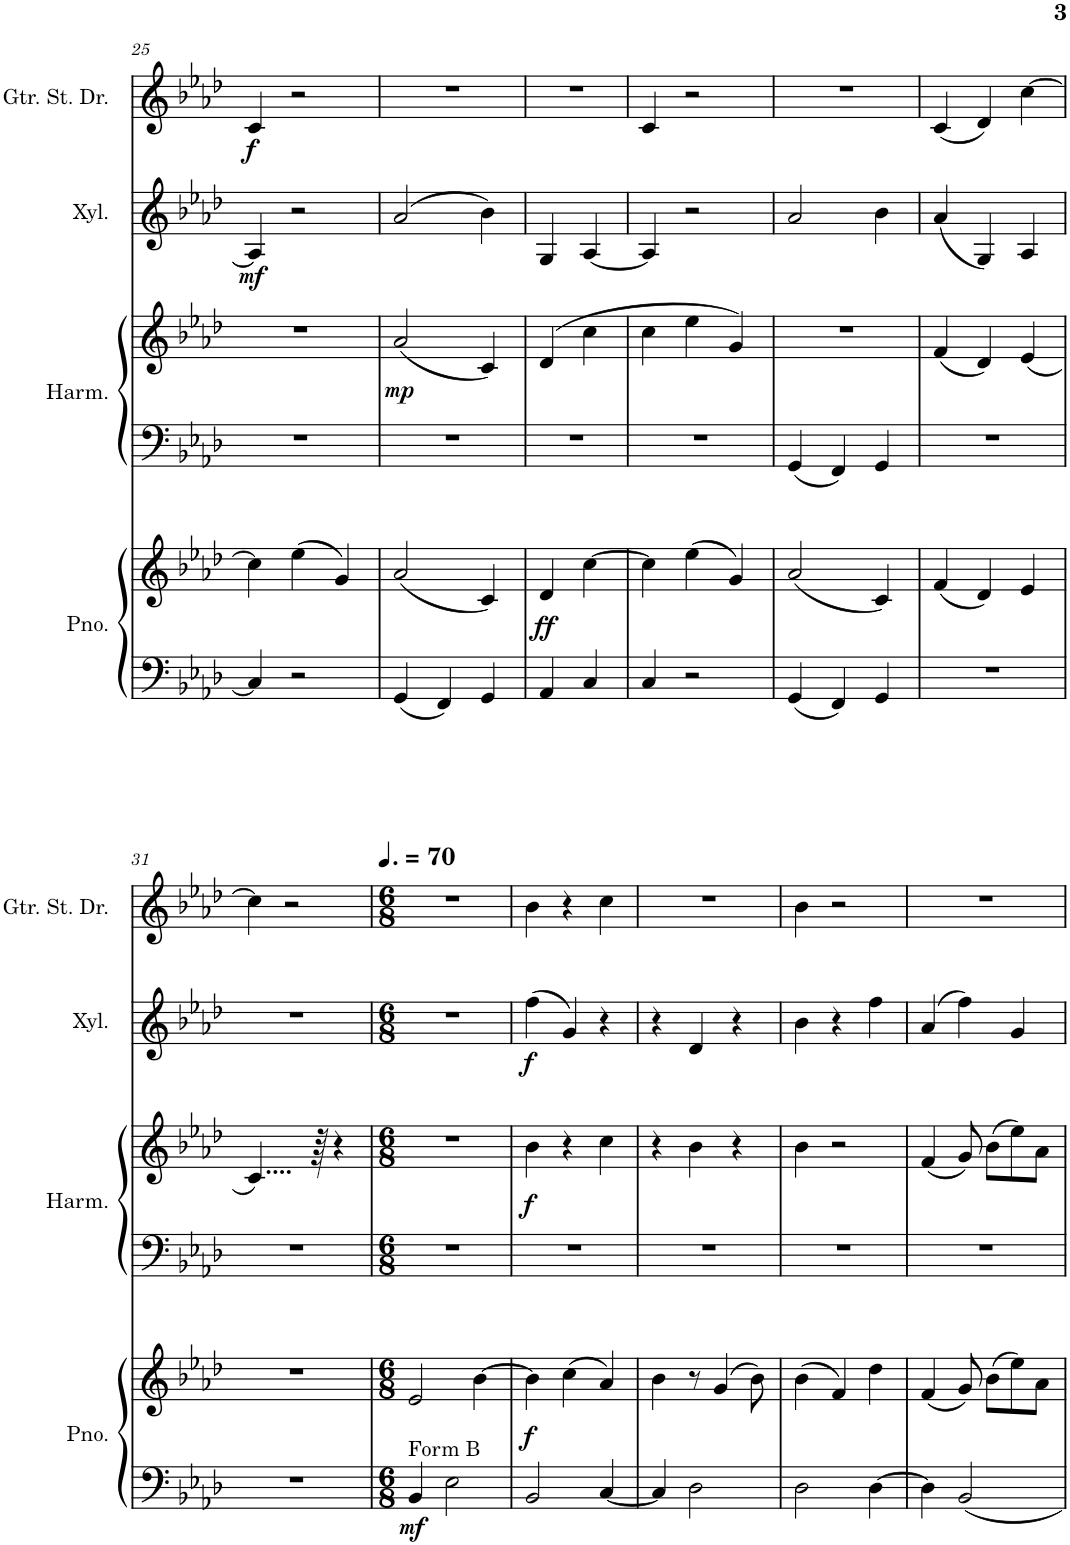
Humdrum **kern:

**kern	**kern	**dynam	**kern	**kern	**dynam	**kern	**dynam	**kern	**dynam
*part4	*part4	*part4	*part3	*part3	*part3	*part2	*part2	*part1	*part1
*staff6	*staff5	*staff5/6	*staff4	*staff3	*staff3/4	*staff2	*staff2	*staff1	*staff1
*I"Piano	*	*	*I"Harmonium	*	*	*I"Xylophone	*	*I"Guitar Steel Drums	*
*I'Pno.	*	*	*I'Harm.	*	*	*I'Xyl.	*	*I'Gtr. St. Dr.	*
!!LO:PB:g=z
*clefF4	*clefG2	*	*clefF4	*clefG2	*	*clefG2	*	*clefG2	*
*	*	*	*	*	*	*Trd-7c-12	*	*	*
*k[b-e-a-d-]	*k[b-e-a-d-]	*	*k[b-e-a-d-]	*k[b-e-a-d-]	*	*k[b-e-a-d-]	*	*k[b-e-a-d-]	*
*M3/4	*M3/4	*	*M3/4	*M3/4	*	*M3/4	*	*M3/4	*
=25	=25	=25	=25	=25	=25	=25	=25	=25	=25
!	!	!	!	!	!	!	!LO:DY:b	!	!LO:DY:b
4C/]	4cc\]	.	2.r	2.r	.	4A-/]	mf	4c/	f
2r	(4ee-\	.	.	.	.	2r	.	2r	.
.	4g/)	.	.	.	.	.	.	.	.
=26	=26	=26	=26	=26	=26	=26	=26	=26	=26
!	!	!	!	!	!LO:DY:b	!	!	!	!
4GG/	(2a-/	.	2.r	(2a-/	mp	(2a-/	.	2.r	.
4FF/	.	.	.	.	.	.	.	.	.
4GG/	4c/)	.	.	4c/)	.	4b-\)	.	.	.
=27	=27	=27	=27	=27	=27	=27	=27	=27	=27
!	!	!LO:DY:b	!	!	!	!	!	!	!
4AA-/	4d-/	ff	2.r	(4d-/	.	4G/	.	2.r	.
4C/	[4cc\	.	.	4cc\	.	[4A-/	.	.	.
4ryy	4ryy	.	.	4ryy	.	4ryy	.	.	.
=28	=28	=28	=28	=28	=28	=28	=28	=28	=28
4C/	4cc\]	.	2.r	4cc\	.	4A-/]	.	4c/	.
2r	(4ee-\	.	.	4ee-\	.	2r	.	2r	.
.	4g/)	.	.	4g/)	.	.	.	.	.
=29	=29	=29	=29	=29	=29	=29	=29	=29	=29
4GG/	(2a-/	.	4GG/	2.r	.	2a-/	.	2.r	.
4FF/	.	.	4FF/	.	.	.	.	.	.
4GG/	4c/)	.	4GG/	.	.	4b-\	.	.	.
=30	=30	=30	=30	=30	=30	=30	=30	=30	=30
2.r	(4f/	.	2.r	(4f/	.	(4a-/	.	(4c/	.
.	4d-/)	.	.	4d-/)	.	4G/)	.	4d-/)	.
.	4e-/	.	.	(4e-/	.	4A-/	.	[4cc\	.
!!LO:LB:g=z
=31	=31	=31	=31	=31	=31	=31	=31	=31	=31
2.r	2.r	.	2.r	64%31c/)	.	2.r	.	4cc\]	.
.	.	.	.	.	.	.	.	2r	.
.	.	.	.	64r	.	.	.	.	.
.	.	.	.	4r	.	.	.	.	.
=32	=32	=32	=32	=32	=32	=32	=32	=32	=32
*M6/8	*M6/8	*	*M6/8	*M6/8	*	*M6/8	*	*M6/8	*
*	*	*	*	*	*	*	*	*MM105	*
!LO:TX:a:t=Form B	!	!	!	!	!	!	!	!	!
!	!	!LO:DY:b=2	!	!	!	!	!	!	!
4BB-/	2e-/	mf	2.r	2.r	.	2.r	.	2.r	.
2E-\	.	.	.	.	.	.	.	.	.
.	[4b-\	.	.	.	.	.	.	.	.
=33	=33	=33	=33	=33	=33	=33	=33	=33	=33
!	!	!LO:DY:b	!	!	!LO:DY:b	!	!LO:DY:b	!	!
2BB-/	4b-\]	f	2.r	4b-\	f	(4ff\	f	4b-\	.
.	(4cc\	.	.	4r	.	4g/)	.	4r	.
[4C/	4a-/)	.	.	4cc\	.	4r	.	4cc\	.
=34	=34	=34	=34	=34	=34	=34	=34	=34	=34
4C/]	4b-\	.	2.r	4r	.	4r	.	2.r	.
2D-\	8r	.	.	4b-\	.	4d-/	.	.	.
.	(4g/	.	.	.	.	.	.	.	.
.	.	.	.	4r	.	4r	.	.	.
.	8b-\)	.	.	.	.	.	.	.	.
=35	=35	=35	=35	=35	=35	=35	=35	=35	=35
2D-\	(4b-\	.	2.r	4b-\	.	4b-\	.	4b-\	.
.	4f/)	.	.	2r	.	4r	.	2r	.
[4D-\	4dd-\	.	.	.	.	4ff\	.	.	.
=36	=36	=36	=36	=36	=36	=36	=36	=36	=36
4D-\]	(4f/	.	2.r	(4f/	.	(4a-/	.	2.r	.
2BB-/	8g/)	.	.	8g/)	.	4ff\)	.	.	.
.	(8b-\L	.	.	(8b-\L	.	.	.	.	.
.	8ee-\)	.	.	8ee-\)	.	4g/	.	.	.
.	8a-\J	.	.	8a-\J	.	.	.	.	.
=	=	=	=	=	=	=	=	=	=
*-	*-	*-	*-	*-	*-	*-	*-	*-	*-
